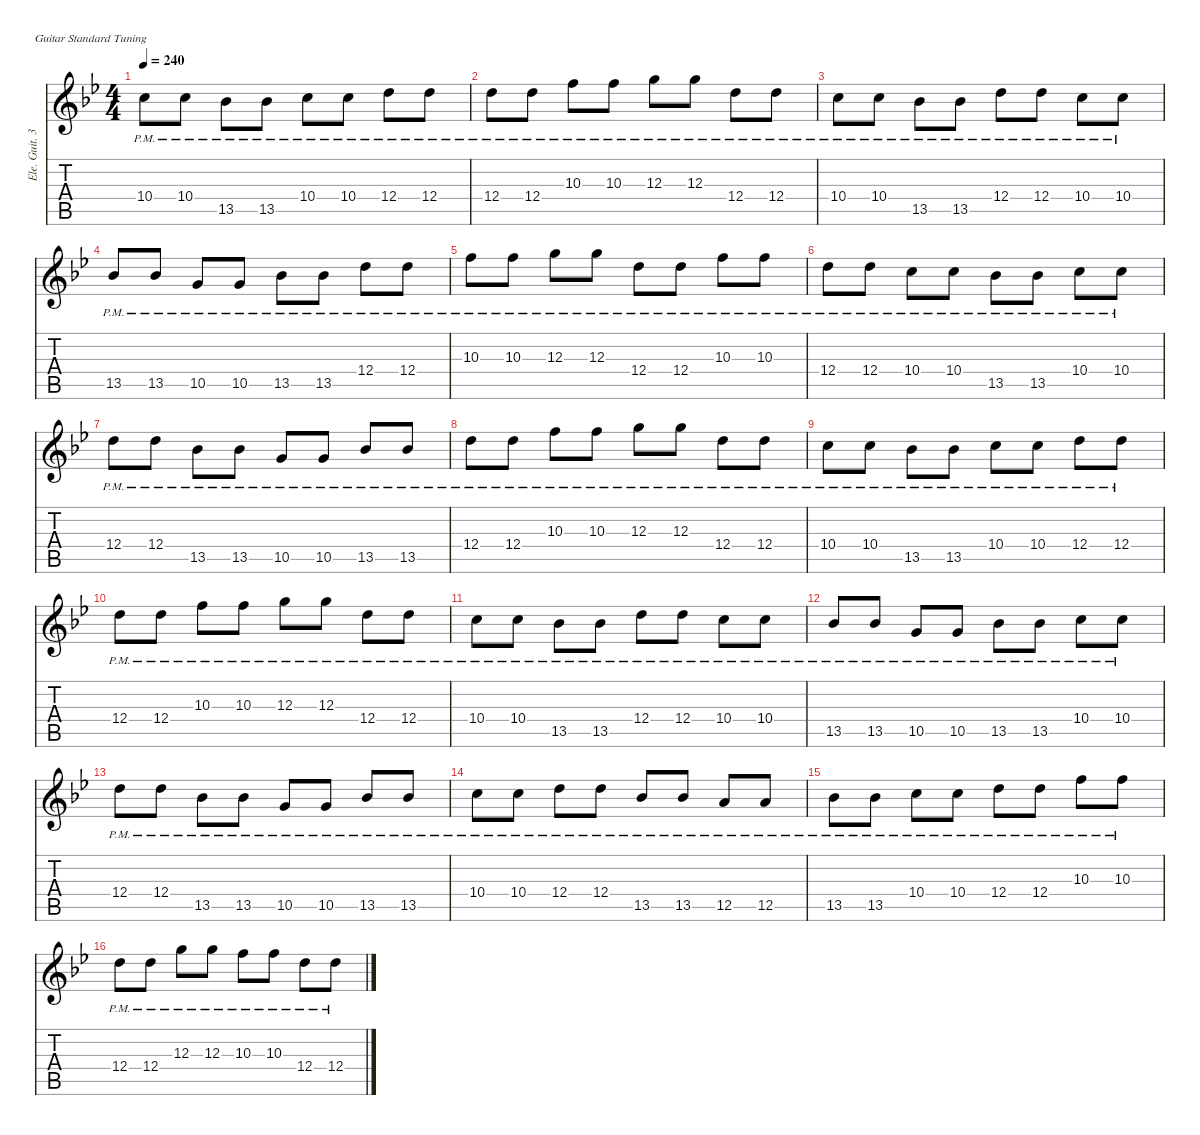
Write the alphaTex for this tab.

\defaultSystemsLayout 4
\hideDynamics
\bracketExtendMode nobrackets
\otherSystemsTrackNameOrientation horizontal
\track ("Ele. Guit. 3" "Ele. Guit. 3") {defaultSystemsLayout 4 instrument distortionguitar}
\staff {score tabs}
\tuning (E4 B3 G3 D3 A2 E2)
\ts (4 4)
\tempo 240
\clef g2
\ks bb
10.4{pm acc forcenatural}.8{dy f beam Down} 10.4{pm acc forcenatural}.8{beam Down} 13.5{pm acc b}.8{beam Down} 13.5{pm acc b}.8{beam Down} 10.4{pm acc forcenatural}.8{beam Down} 10.4{pm acc forcenatural}.8{beam Down} 12.4{pm acc forcenatural}.8{beam Down} 12.4{pm acc forcenatural}.8{beam Down} |
12.4{pm acc forcenatural}.8{beam Down} 12.4{pm acc forcenatural}.8{beam Down} 10.3{pm acc forcenatural}.8{beam Down} 10.3{pm acc forcenatural}.8{beam Down} 12.3{pm acc forcenatural}.8{beam Down} 12.3{pm acc forcenatural}.8{beam Down} 12.4{pm acc forcenatural}.8{beam Down} 12.4{pm acc forcenatural}.8{beam Down} |
10.4{pm acc forcenatural}.8{beam Down} 10.4{pm acc forcenatural}.8{beam Down} 13.5{pm acc b}.8{beam Down} 13.5{pm acc b}.8{beam Down} 12.4{pm acc forcenatural}.8{beam Down} 12.4{pm acc forcenatural}.8{beam Down} 10.4{pm acc forcenatural}.8{beam Down} 10.4{pm acc forcenatural}.8{beam Down} |
13.5{pm acc b}.8{beam Up} 13.5{pm acc b}.8{beam Up} 10.5{pm acc forcenatural}.8{beam Up} 10.5{pm acc forcenatural}.8{beam Up} 13.5{pm acc b}.8{beam Down} 13.5{pm acc b}.8{beam Down} 12.4{pm acc forcenatural}.8{beam Down} 12.4{pm acc forcenatural}.8{beam Down} |
10.3{pm acc forcenatural}.8{beam Down} 10.3{pm acc forcenatural}.8{beam Down} 12.3{pm acc forcenatural}.8{beam Down} 12.3{pm acc forcenatural}.8{beam Down} 12.4{pm acc forcenatural}.8{beam Down} 12.4{pm acc forcenatural}.8{beam Down} 10.3{pm acc forcenatural}.8{beam Down} 10.3{pm acc forcenatural}.8{beam Down} |
12.4{pm acc forcenatural}.8{beam Down} 12.4{pm acc forcenatural}.8{beam Down} 10.4{pm acc forcenatural}.8{beam Down} 10.4{pm acc forcenatural}.8{beam Down} 13.5{pm acc b}.8{beam Down} 13.5{pm acc b}.8{beam Down} 10.4{pm acc forcenatural}.8{beam Down} 10.4{pm acc forcenatural}.8{beam Down} |
12.4{pm acc forcenatural}.8{beam Down} 12.4{pm acc forcenatural}.8{beam Down} 13.5{pm acc b}.8{beam Down} 13.5{pm acc b}.8{beam Down} 10.5{pm acc forcenatural}.8{beam Up} 10.5{pm acc forcenatural}.8{beam Up} 13.5{pm acc b}.8{beam Up} 13.5{pm acc b}.8{beam Up} |
12.4{pm acc forcenatural}.8{beam Down} 12.4{pm acc forcenatural}.8{beam Down} 10.3{pm acc forcenatural}.8{beam Down} 10.3{pm acc forcenatural}.8{beam Down} 12.3{pm acc forcenatural}.8{beam Down} 12.3{pm acc forcenatural}.8{beam Down} 12.4{pm acc forcenatural}.8{beam Down} 12.4{pm acc forcenatural}.8{beam Down} |
10.4{pm acc forcenatural}.8{beam Down} 10.4{pm acc forcenatural}.8{beam Down} 13.5{pm acc b}.8{beam Down} 13.5{pm acc b}.8{beam Down} 10.4{pm acc forcenatural}.8{beam Down} 10.4{pm acc forcenatural}.8{beam Down} 12.4{pm acc forcenatural}.8{beam Down} 12.4{pm acc forcenatural}.8{beam Down} |
12.4{pm acc forcenatural}.8{beam Down} 12.4{pm acc forcenatural}.8{beam Down} 10.3{pm acc forcenatural}.8{beam Down} 10.3{pm acc forcenatural}.8{beam Down} 12.3{pm acc forcenatural}.8{beam Down} 12.3{pm acc forcenatural}.8{beam Down} 12.4{pm acc forcenatural}.8{beam Down} 12.4{pm acc forcenatural}.8{beam Down} |
10.4{pm acc forcenatural}.8{beam Down} 10.4{pm acc forcenatural}.8{beam Down} 13.5{pm acc b}.8{beam Down} 13.5{pm acc b}.8{beam Down} 12.4{pm acc forcenatural}.8{beam Down} 12.4{pm acc forcenatural}.8{beam Down} 10.4{pm acc forcenatural}.8{beam Down} 10.4{pm acc forcenatural}.8{beam Down} |
13.5{pm acc b}.8{beam Up} 13.5{pm acc b}.8{beam Up} 10.5{pm acc forcenatural}.8{beam Up} 10.5{pm acc forcenatural}.8{beam Up} 13.5{pm acc b}.8{beam Down} 13.5{pm acc b}.8{beam Down} 10.4{pm acc forcenatural}.8{beam Down} 10.4{pm acc forcenatural}.8{beam Down} |
12.4{pm acc forcenatural}.8{beam Down} 12.4{pm acc forcenatural}.8{beam Down} 13.5{pm acc b}.8{beam Down} 13.5{pm acc b}.8{beam Down} 10.5{pm acc forcenatural}.8{beam Up} 10.5{pm acc forcenatural}.8{beam Up} 13.5{pm acc b}.8{beam Up} 13.5{pm acc b}.8{beam Up} |
10.4{pm acc forcenatural}.8{beam Down} 10.4{pm acc forcenatural}.8{beam Down} 12.4{pm acc forcenatural}.8{beam Down} 12.4{pm acc forcenatural}.8{beam Down} 13.5{pm acc b}.8{beam Up} 13.5{pm acc b}.8{beam Up} 12.5{pm acc forcenatural}.8{beam Up} 12.5{pm acc forcenatural}.8{beam Up} |
13.5{pm acc b}.8{beam Down} 13.5{pm acc b}.8{beam Down} 10.4{pm acc forcenatural}.8{beam Down} 10.4{pm acc forcenatural}.8{beam Down} 12.4{pm acc forcenatural}.8{beam Down} 12.4{pm acc forcenatural}.8{beam Down} 10.3{pm acc forcenatural}.8{beam Down} 10.3{pm acc forcenatural}.8{beam Down} |
\scale
1.16294 12.4{pm acc forcenatural}.8{beam Down} 12.4{pm acc forcenatural}.8{beam Down} 12.3{pm acc forcenatural}.8{beam Down} 12.3{pm acc forcenatural}.8{beam Down} 10.3{pm acc forcenatural}.8{beam Down} 10.3{pm acc forcenatural}.8{beam Down} 12.4{pm acc forcenatural}.8{beam Down} 12.4{pm acc forcenatural}.8{beam Down}
